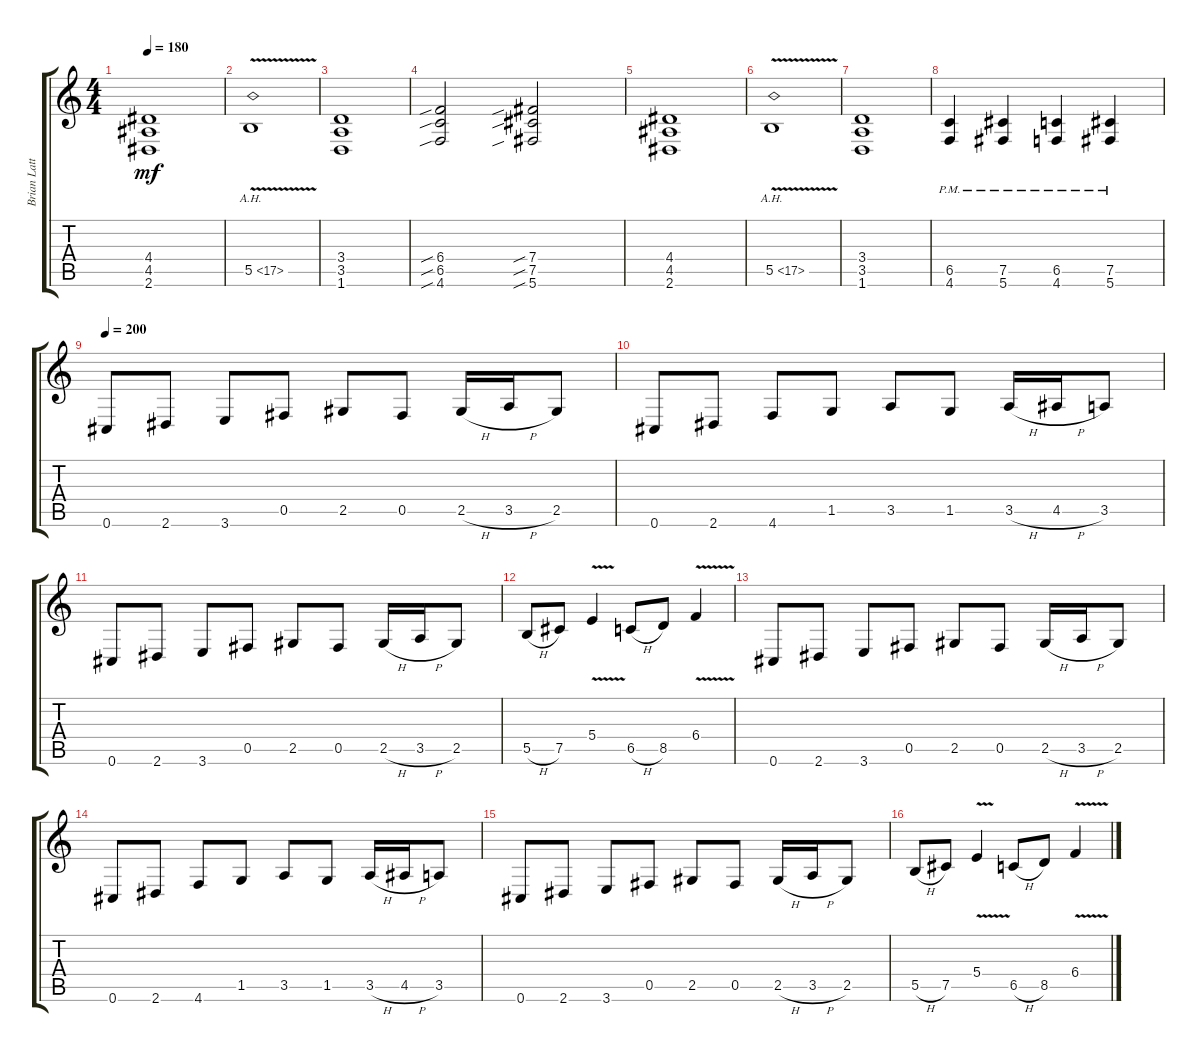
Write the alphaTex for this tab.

\track ("Brian Latta" "Brian Latt") {instrument distortionguitar}
\staff {score tabs}
\tuning (Db4 Ab3 E3 B2 Gb2 Db2) {hide}
\ts (4 4)
\tempo 180
\clef g2
\ks c
(4.4 4.5 2.6).1{dy mf} |
5.5{ah 12 v}.1 |
(3.4 3.5 1.6).1 |
(6.4{sib} 6.5{sib} 4.6{sib}).2 (7.4{sib} 7.5{sib} 5.6{sib}).2 |
(4.4 4.5 2.6).1 |
5.5{ah 12 v}.1 |
(3.4 3.5 1.6).1 |
(6.5{pm} 4.6{pm}).4 (7.5{pm} 5.6{pm}).4 (6.5{pm} 4.6{pm}).4 (7.5{pm} 5.6{pm}).4 |
\tempo 200
0.6.8 2.6.8 3.6.8 0.5.8 2.5.8 0.5.8 2.5{h}.16 3.5{h}.16 2.5.8 |
0.6.8 2.6.8 4.6.8 1.5.8 3.5.8 1.5.8 3.5{h}.16 4.5{h}.16 3.5.8 |
0.6.8 2.6.8 3.6.8 0.5.8 2.5.8 0.5.8 2.5{h}.16 3.5{h}.16 2.5.8 |
5.5{h}.8 7.5.8 5.4{v}.4 6.5{h}.8 8.5.8 6.4{v}.4 |
0.6.8 2.6.8 3.6.8 0.5.8 2.5.8 0.5.8 2.5{h}.16 3.5{h}.16 2.5.8 |
0.6.8 2.6.8 4.6.8 1.5.8 3.5.8 1.5.8 3.5{h}.16 4.5{h}.16 3.5.8 |
0.6.8 2.6.8 3.6.8 0.5.8 2.5.8 0.5.8 2.5{h}.16 3.5{h}.16 2.5.8 |
5.5{h}.8 7.5.8 5.4{v}.4 6.5{h}.8 8.5.8 6.4{v}.4
